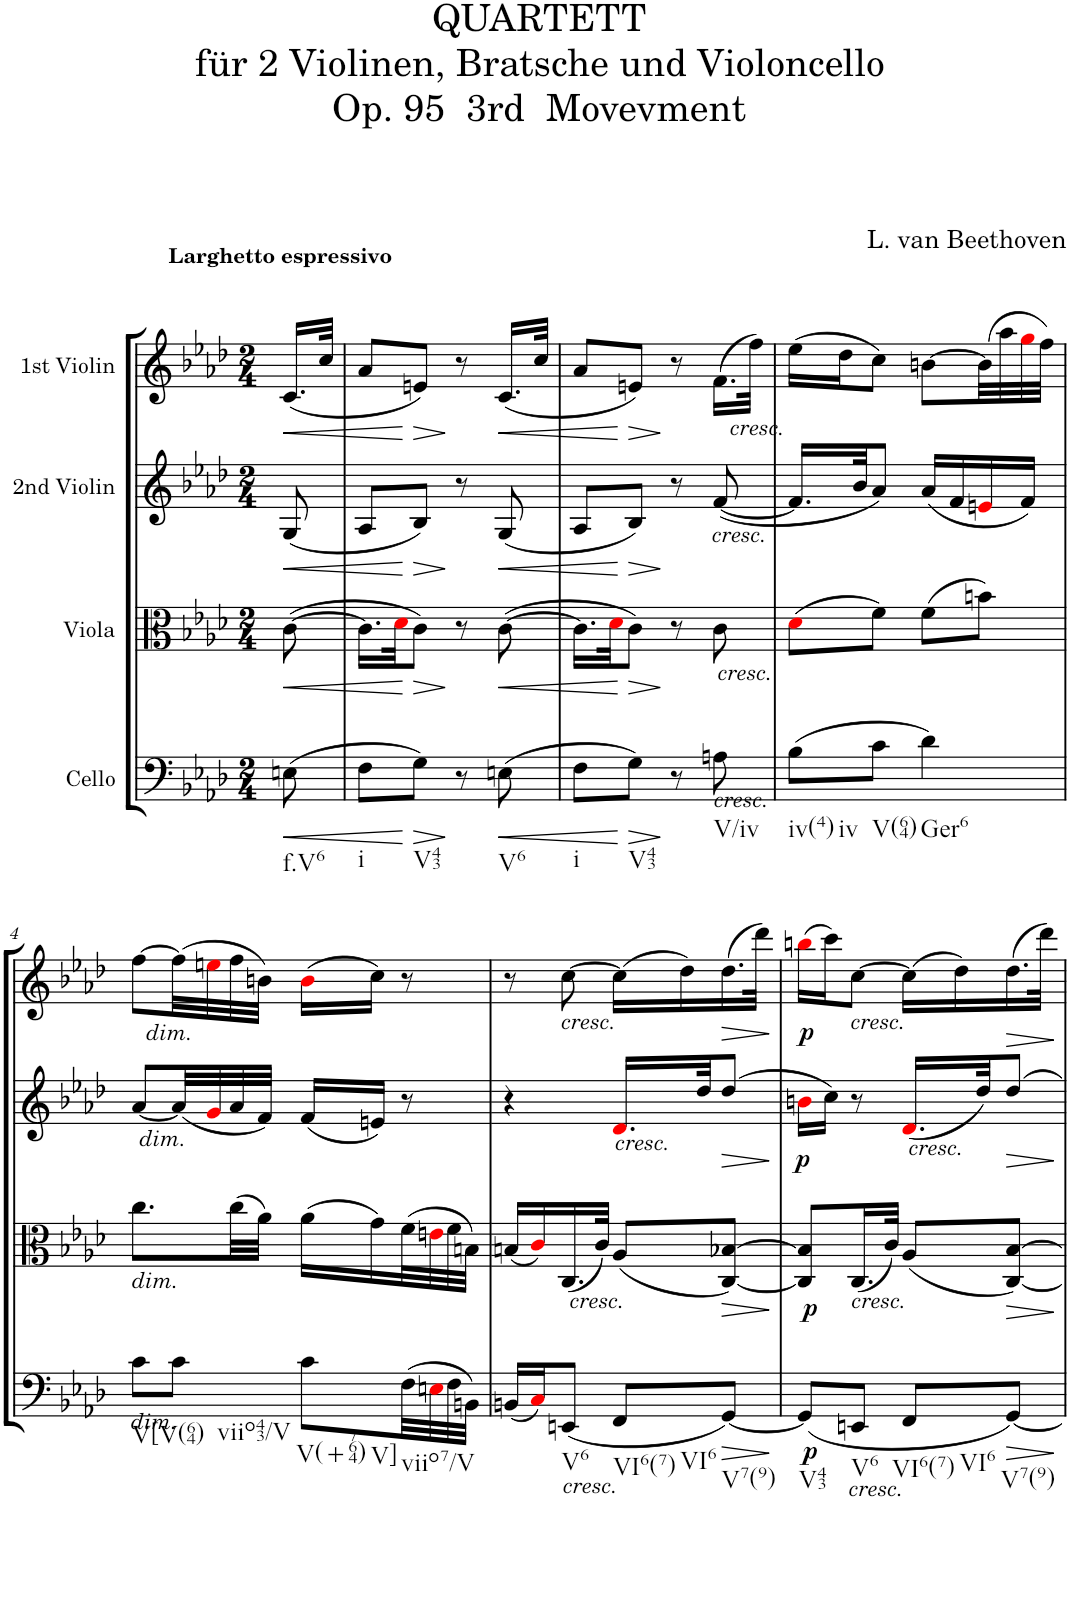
**kern	**dynam	**kern	**dynam	**kern	**dynam	**kern	**dynam
*part4	*part4	*part3	*part3	*part2	*part2	*part1	*part1
*staff4	*staff4	*staff3	*staff3	*staff2	*staff2	*staff1	*staff1
*I"Cello	*	*I"Viola	*	*I"2nd Violin	*	*I"1st Violin	*
*	*	*I'Vla	*	*I'Vln	*	*I'Vln	*
*clefF4	*	*clefC3	*	*clefG2	*	*clefG2	*
*k[b-e-a-d-]	*	*k[b-e-a-d-]	*	*k[b-e-a-d-]	*	*k[b-e-a-d-]	*
*M2/4	*	*M2/4	*	*M2/4	*	*M2/4	*
=	=	=	=	=	=	=	=
!	!	!	!	!	!	!LO:TX:a:B:t=Larghetto espressivo	!
!LO:TX:b:t=f.V6	!	!	!	!	!	!	!
!	!LO:HP:b	!	!LO:HP:b	!	!LO:HP:b	!	!LO:HP:b
(8En\	<	([8c\	<	(<8G/	<	(<16.c/LL	<
.	.	.	.	.	.	32cc/JJk	.
=1	=1	=1	=1	=1	=1	=1	=1
!LO:TX:b:t=i	!	!	!	!	!	!	!
8F\L	.	16.c\LL]	.	8A-/L	.	8a-/L	.
.	.	32d-i\JK	.	.	.	.	.
!LO:TX:b:t=V43	!	!	!	!	!	!	!
!	!LO:HP:n=1:b	!	!LO:HP:n=1:b	!	!LO:HP:n=1:b	!	!LO:HP:n=1:b
8G\J)	[ >	8c\J)	[ >	8B-/J)	[ >	8en/J)	[ >
8r	]	8r	]	8r	]	8r	]
!LO:TX:b:t=V6	!	!	!	!	!	!	!
!	!LO:HP:b	!	!LO:HP:b	!	!LO:HP:b	!	!LO:HP:b
(8En\	<	([8c\	<	(8G/	<	(16.c/LL	<
.	.	.	.	.	.	32cc/JJk	.
=2	=2	=2	=2	=2	=2	=2	=2
!LO:TX:b:t=i	!	!	!	!	!	!	!
8F\L	.	16.c\LL]	.	8A-/L	.	8a-/L	.
.	.	32d-i\JK	.	.	.	.	.
!LO:TX:b:t=V43	!	!	!	!	!	!	!
!	!LO:HP:n=1:b	!	!LO:HP:n=1:b	!	!LO:HP:n=1:b	!	!LO:HP:n=1:b
8G\J)	[ >	8c\J)	[ >	8B-/J)	[ >	8en/J)	[ >
8r	]	8r	]	8r	]	8r	]
!	!	!	!	!	!	!LO:TX:b:i:t=cresc.	!
!	!	!	!	!LO:TX:b:i:t=cresc.	!	!	!
!	!	!LO:TX:b:i:t=cresc.	!	!	!	!	!
!LO:TX:a:i:t=cresc.	!	!	!	!	!	!	!
!LO:TX:b:t=V/iv	!	!	!	!	!	!	!
8An\	.	8c\	.	([8f/	.	(16.f\LL	.
.	.	.	.	.	.	32ff\JJk)	.
=3	=3	=3	=3	=3	=3	=3	=3
!LO:TX:b:t=iv(4)	!	!	!	!	!	!	!
!LO:TX:b:t=iv	!	!	!	!	!	!	!
(8B-\L	.	(8d-i\L	.	16.f/LL]	.	(16ee-\LL	.
.	.	.	.	.	.	16dd-\J	.
.	.	.	.	32b-/JK	.	.	.
!LO:TX:b:t=V(64)	!	!	!	!	!	!	!
8c\J	.	8f\J)	.	8a-/J)	.	8cc\J)	.
!LO:TX:b:t=Ger6	!	!	!	!	!	!	!
4d-\)	.	(8f\L	.	(16a-/LL	.	[8bn\L	.
.	.	.	.	16f/	.	.	.
.	.	8bn\J)	.	16eni/	.	(32b\LL]	.
.	.	.	.	.	.	32aa-\	.
.	.	.	.	16f/JJ)	.	32ggi\	.
.	.	.	.	.	.	32ff\JJJ)	.
!!LO:LB:g=z
=4	=4	=4	=4	=4	=4	=4	=4
!	!	!	!	!	!	!LO:TX:b:i:t=dim.	!
!	!	!	!	!LO:TX:b:i:t=dim.	!	!	!
!	!	!LO:TX:b:i:t=dim.	!	!	!	!	!
!LO:TX:a:i:t=dim.	!	!	!	!	!	!	!
!LO:TX:b:t=V[V(64)	!	!	!	!	!	!	!
8c\L	.	8.cc\L	.	[8a-/L	.	[8ff\L	.
!LO:TX:b:t=viio43/V	!	!	!	!	!	!	!
8c\J	.	.	.	(32a-/LL]	.	(32ff\LL]	.
.	.	.	.	32gi/	.	32eeni\	.
.	.	(32cc\LL	.	32a-/	.	32ff\	.
.	.	32a-\JJJ)	.	32f/JJJ)	.	32bn\JJJ)	.
!LO:TX:b:t=V(+764)	!	!	!	!	!	!	!
!LO:TX:b:t=V]	!	!	!	!	!	!	!
8c\L	.	(16a-\LL	.	(16f/LL	.	(16bi\LL	.
.	.	16g\)	.	16en/JJ)	.	16cc\JJ)	.
!LO:TX:b:t=viio7/V	!	!	!	!	!	!	!
(32F\LL	.	(32f\L	.	8r	.	8r	.
32Eni\	.	32eni\	.	.	.	.	.
32F\	.	32f\	.	.	.	.	.
32BBn\JJJ)	.	32Bn\JJJ)	.	.	.	.	.
=5	=5	=5	=5	=5	=5	=5	=5
(16BBn/LL	.	(16Bn/LL	.	4r	.	8r	.
16Ci/J)	.	16ci/)	.	.	.	.	.
!	!	!	!	!	!	!LO:TX:b:i:t=cresc.	!
!	!	!LO:TX:b:i:t=cresc.	!	!	!	!	!
!LO:TX:b:i:t=cresc.	!	!	!	!	!	!	!
!LO:TX:b:t=V6	!	!	!	!	!	!	!
(8EEn/J	.	(16.C/	.	.	.	[8cc\	.
.	.	32c/JJk)	.	.	.	.	.
!	!	!	!	!LO:TX:b:i:t=cresc.	!	!	!
!LO:TX:b:t=VI6(7)	!	!	!	!	!	!	!
!LO:TX:b:t=VI6	!	!	!	!	!	!	!
8FF/L	.	(8A-/L	.	16.d-i/LL	.	(16cc\LL]	.
.	.	.	.	.	.	16dd-\)	.
.	.	.	.	32dd-/JK	.	.	.
!LO:TX:b:t=V7(9)	!	!	!	!	!	!	!
!	!LO:HP:b	!	!LO:HP:b	!	!LO:HP:b	!	!LO:HP:b
[8GG/J)	>	[8C/ [8B-X/J)	>	(>8dd-/J	>	(16.dd-\	>
.	.	.	.	.	.	32ddd-\JJk)	.
.	]	.	]	.	]	.	]
=6	=6	=6	=6	=6	=6	=6	=6
!LO:TX:b:t=V43	!	!	!	!	!	!	!
!	!LO:DY:b	!	!LO:DY:b	!	!LO:DY:b	!	!LO:DY:b
(8GG/L]	p	8C/] 8B-/]L	p	16bni\LL	p	(16bbni\LL	p
.	.	.	.	16cc\JJ)	.	16ccc\J)	.
!	!	!	!	!	!	!LO:TX:b:i:t=cresc.	!
!	!	!LO:TX:b:i:t=cresc.	!	!	!	!	!
!LO:TX:b:i:t=cresc.	!	!	!	!	!	!	!
!LO:TX:b:t=V6	!	!	!	!	!	!	!
8EEn/J	.	(16.C/L	.	8r	.	[8cc\J	.
.	.	32c/JJk)	.	.	.	.	.
!	!	!	!	!LO:TX:b:i:t=cresc.	!	!	!
!LO:TX:b:t=VI6(7)	!	!	!	!	!	!	!
!LO:TX:b:t=VI6	!	!	!	!	!	!	!
8FF/L	.	(8A-/L	.	(16.d-i/LL	.	(16cc\LL]	.
.	.	.	.	.	.	16dd-\)	.
.	.	.	.	32dd-/JK)	.	.	.
!LO:TX:b:t=V7(9)	!	!	!	!	!	!	!
!	!LO:HP:b	!	!LO:HP:b	!	!LO:HP:b	!	!LO:HP:b
[8GG/J)	>	[8C/ [8B-/J)	>	8dd-/J	>	(16.dd-\	>
.	.	.	.	.	.	32ddd-\JJk)	.
.	]	.	]	.	]	.	]
=	=	=	=	=	=	=	=
*-	*-	*-	*-	*-	*-	*-	*-
